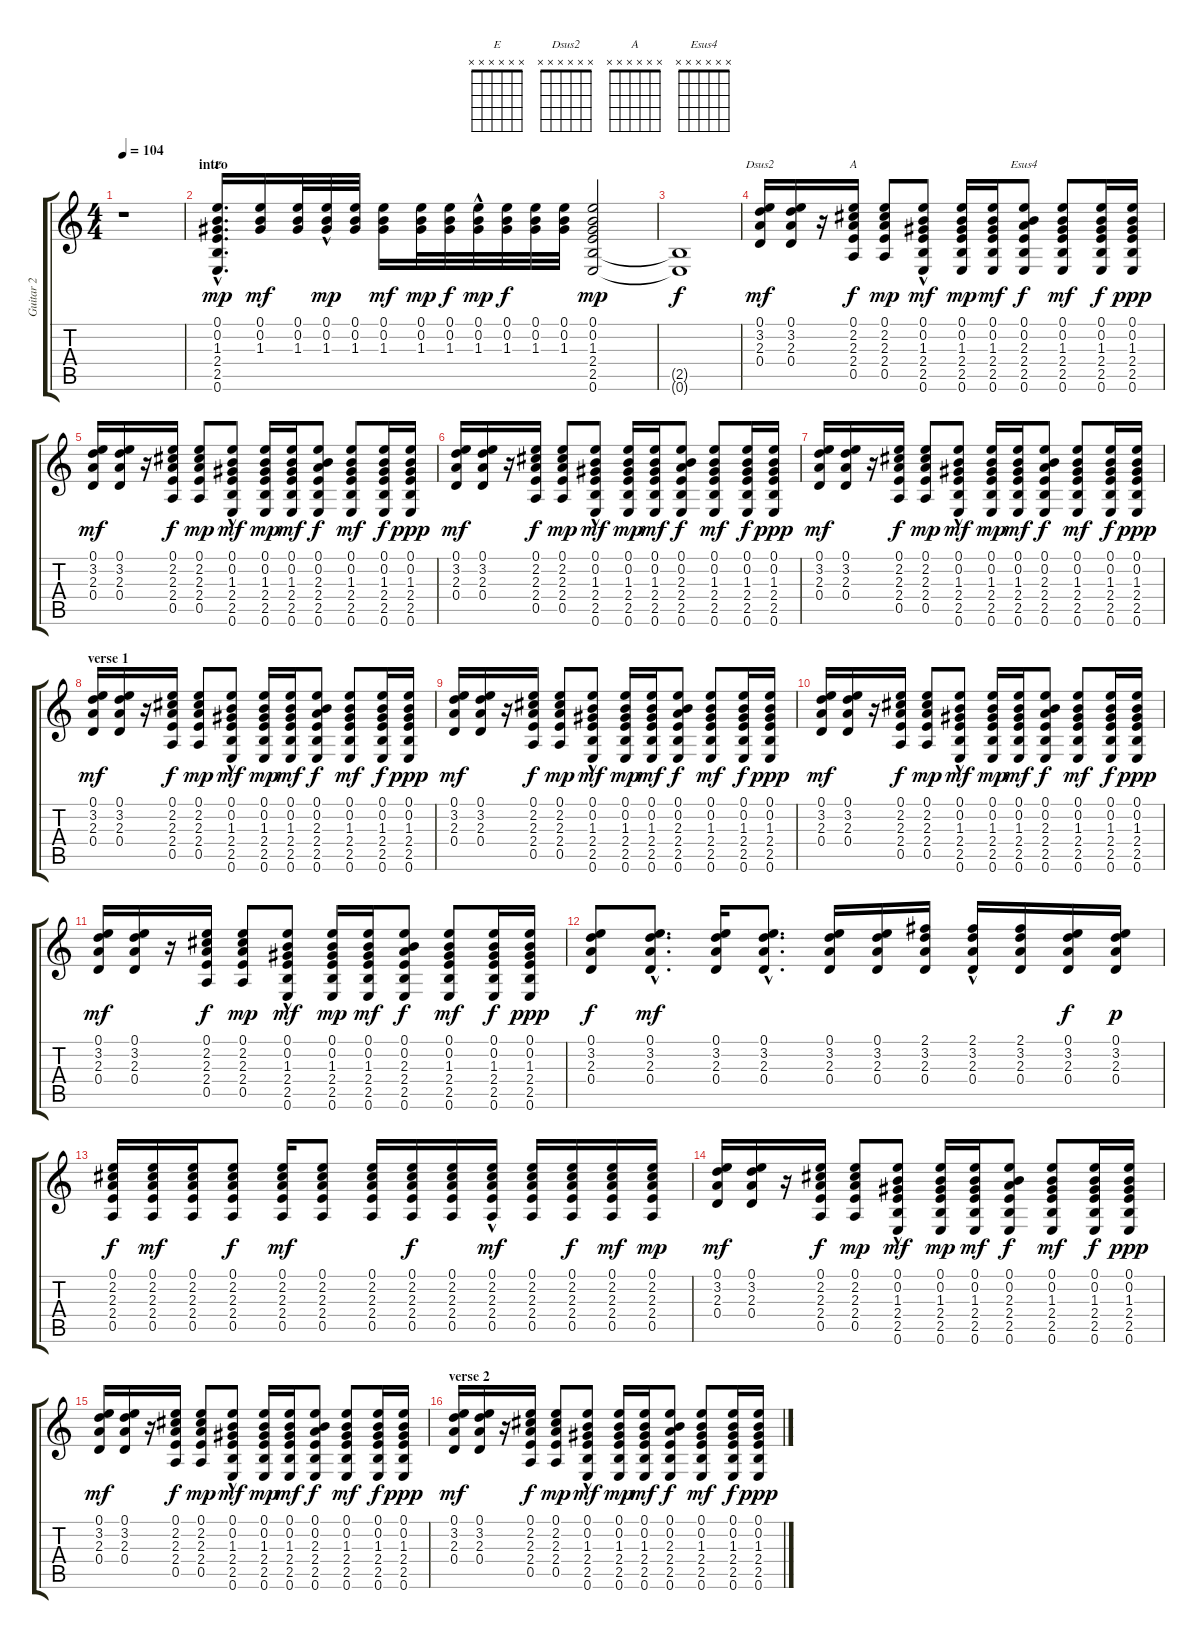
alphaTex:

\track ("Guitar 2" "Guitar 2") {instrument acousticguitarsteel}
\staff {score tabs}
\tuning (E4 B3 G3 D3 A2 E2) {hide}
\chord ("E" x x x x x x)
\chord ("Dsus2" x x x x x x)
\chord ("A" x x x x x x)
\chord ("Esus4" x x x x x x)
\ts (4 4)
\tempo 104
\clef g2
\ks c
r.1{dy mp instrument acousticguitarsteel} |
\section ("" "intro")
(0.1{hac} 0.2{hac} 1.3{hac} 2.4 2.5 0.6{hac}).16{d ch "E"} (0.1 0.2 1.3).16{dy mf} (0.1 0.2 1.3).32 (0.1 0.2{hac} 1.3).32{dy mp} (0.1 0.2 1.3).32 (0.1 0.2 1.3).16{dy mf} (0.1 0.2 1.3).32{dy mp} (0.1 0.2 1.3).32{dy f} (0.1{hac} 0.2 1.3).32{dy mp} (0.1 0.2 1.3).32{dy f} (0.1 0.2 1.3).32 (0.1 0.2 1.3).32 (0.1 0.2 1.3 2.4 2.5 0.6).2{dy mp} |
(2.5{t} 0.6{t}).1{dy f} |
(0.1 3.2 2.3 0.4).16{ch "Dsus2" dy mf} (0.1 3.2 2.3 0.4).16 r.16 (0.1 2.2 2.3 2.4 0.5).16{ch "A" dy f} (0.1 2.2 2.3 2.4 0.5).8{dy mp} (0.1 0.2 1.3{hac} 2.4{hac} 2.5{hac} 0.6).8{dy mf} (0.1 0.2 1.3 2.4 2.5 0.6).16{dy mp} (0.1 0.2 1.3 2.4 2.5 0.6).16{dy mf} (0.1 0.2 2.3 2.4 2.5 0.6).8{ch "Esus4" dy f} (0.1 0.2 1.3 2.4 2.5 0.6).8{dy mf} (0.1 0.2 1.3 2.4 2.5 0.6).16{dy f} (0.1 0.2 1.3 2.4 2.5 0.6).16{dy ppp} |
(0.1 3.2 2.3 0.4).16{dy mf} (0.1 3.2 2.3 0.4).16 r.16 (0.1 2.2 2.3 2.4 0.5).16{dy f} (0.1 2.2 2.3 2.4 0.5).8{dy mp} (0.1 0.2 1.3{hac} 2.4{hac} 2.5{hac} 0.6).8{dy mf} (0.1 0.2 1.3 2.4 2.5 0.6).16{dy mp} (0.1 0.2 1.3 2.4 2.5 0.6).16{dy mf} (0.1 0.2 2.3 2.4 2.5 0.6).8{dy f} (0.1 0.2 1.3 2.4 2.5 0.6).8{dy mf} (0.1 0.2 1.3 2.4 2.5 0.6).16{dy f} (0.1 0.2 1.3 2.4 2.5 0.6).16{dy ppp} |
(0.1 3.2 2.3 0.4).16{dy mf} (0.1 3.2 2.3 0.4).16 r.16 (0.1 2.2 2.3 2.4 0.5).16{dy f} (0.1 2.2 2.3 2.4 0.5).8{dy mp} (0.1 0.2 1.3{hac} 2.4{hac} 2.5{hac} 0.6).8{dy mf} (0.1 0.2 1.3 2.4 2.5 0.6).16{dy mp} (0.1 0.2 1.3 2.4 2.5 0.6).16{dy mf} (0.1 0.2 2.3 2.4 2.5 0.6).8{dy f} (0.1 0.2 1.3 2.4 2.5 0.6).8{dy mf} (0.1 0.2 1.3 2.4 2.5 0.6).16{dy f} (0.1 0.2 1.3 2.4 2.5 0.6).16{dy ppp} |
(0.1 3.2 2.3 0.4).16{dy mf} (0.1 3.2 2.3 0.4).16 r.16 (0.1 2.2 2.3 2.4 0.5).16{dy f} (0.1 2.2 2.3 2.4 0.5).8{dy mp} (0.1 0.2 1.3{hac} 2.4{hac} 2.5{hac} 0.6).8{dy mf} (0.1 0.2 1.3 2.4 2.5 0.6).16{dy mp} (0.1 0.2 1.3 2.4 2.5 0.6).16{dy mf} (0.1 0.2 2.3 2.4 2.5 0.6).8{dy f} (0.1 0.2 1.3 2.4 2.5 0.6).8{dy mf} (0.1 0.2 1.3 2.4 2.5 0.6).16{dy f} (0.1 0.2 1.3 2.4 2.5 0.6).16{dy ppp} |
\section ("" "verse 1")
(0.1 3.2 2.3 0.4).16{dy mf} (0.1 3.2 2.3 0.4).16 r.16 (0.1 2.2 2.3 2.4 0.5).16{dy f} (0.1 2.2 2.3 2.4 0.5).8{dy mp} (0.1 0.2 1.3{hac} 2.4{hac} 2.5{hac} 0.6).8{dy mf} (0.1 0.2 1.3 2.4 2.5 0.6).16{dy mp} (0.1 0.2 1.3 2.4 2.5 0.6).16{dy mf} (0.1 0.2 2.3 2.4 2.5 0.6).8{dy f} (0.1 0.2 1.3 2.4 2.5 0.6).8{dy mf} (0.1 0.2 1.3 2.4 2.5 0.6).16{dy f} (0.1 0.2 1.3 2.4 2.5 0.6).16{dy ppp} |
(0.1 3.2 2.3 0.4).16{dy mf} (0.1 3.2 2.3 0.4).16 r.16 (0.1 2.2 2.3 2.4 0.5).16{dy f} (0.1 2.2 2.3 2.4 0.5).8{dy mp} (0.1 0.2 1.3{hac} 2.4{hac} 2.5{hac} 0.6).8{dy mf} (0.1 0.2 1.3 2.4 2.5 0.6).16{dy mp} (0.1 0.2 1.3 2.4 2.5 0.6).16{dy mf} (0.1 0.2 2.3 2.4 2.5 0.6).8{dy f} (0.1 0.2 1.3 2.4 2.5 0.6).8{dy mf} (0.1 0.2 1.3 2.4 2.5 0.6).16{dy f} (0.1 0.2 1.3 2.4 2.5 0.6).16{dy ppp} |
(0.1 3.2 2.3 0.4).16{dy mf} (0.1 3.2 2.3 0.4).16 r.16 (0.1 2.2 2.3 2.4 0.5).16{dy f} (0.1 2.2 2.3 2.4 0.5).8{dy mp} (0.1 0.2 1.3{hac} 2.4{hac} 2.5{hac} 0.6).8{dy mf} (0.1 0.2 1.3 2.4 2.5 0.6).16{dy mp} (0.1 0.2 1.3 2.4 2.5 0.6).16{dy mf} (0.1 0.2 2.3 2.4 2.5 0.6).8{dy f} (0.1 0.2 1.3 2.4 2.5 0.6).8{dy mf} (0.1 0.2 1.3 2.4 2.5 0.6).16{dy f} (0.1 0.2 1.3 2.4 2.5 0.6).16{dy ppp} |
(0.1 3.2 2.3 0.4).16{dy mf} (0.1 3.2 2.3 0.4).16 r.16 (0.1 2.2 2.3 2.4 0.5).16{dy f} (0.1 2.2 2.3 2.4 0.5).8{dy mp} (0.1 0.2 1.3{hac} 2.4{hac} 2.5{hac} 0.6).8{dy mf} (0.1 0.2 1.3 2.4 2.5 0.6).16{dy mp} (0.1 0.2 1.3 2.4 2.5 0.6).16{dy mf} (0.1 0.2 2.3 2.4 2.5 0.6).8{dy f} (0.1 0.2 1.3 2.4 2.5 0.6).8{dy mf} (0.1 0.2 1.3 2.4 2.5 0.6).16{dy f} (0.1 0.2 1.3 2.4 2.5 0.6).16{dy ppp} |
(0.1 3.2 2.3 0.4).8{dy f} (0.1{hac} 3.2{hac} 2.3{hac} 0.4{hac}).8{d dy mf} (0.1 3.2 2.3 0.4).16 (0.1{hac} 3.2{hac} 2.3 0.4{hac}).8{d} (0.1 3.2 2.3 0.4).16 (0.1 3.2 2.3 0.4).16 (2.1 3.2 2.3 0.4).16 (2.1 3.2 2.3{hac} 0.4).16 (2.1 3.2 2.3 0.4).16 (0.1 3.2 2.3 0.4).16{dy f} (0.1 3.2 2.3 0.4).16{dy p} |
(0.1 2.2 2.3 2.4 0.5).16{dy f} (0.1 2.2 2.3 2.4 0.5).16{dy mf} (0.1 2.2 2.3 2.4 0.5).16 (0.1 2.2 2.3 2.4 0.5).8{dy f} (0.1 2.2 2.3 2.4 0.5).16{dy mf} (0.1 2.2 2.3 2.4 0.5).8 (0.1 2.2 2.3 2.4 0.5).16 (0.1 2.2 2.3 2.4 0.5).16{dy f} (0.1 2.2 2.3 2.4 0.5).16 (0.1 2.2 2.3 2.4 0.5{hac}).16{dy mf} (0.1 2.2 2.3 2.4 0.5).16 (0.1 2.2 2.3 2.4 0.5).16{dy f} (0.1 2.2 2.3 2.4 0.5).16{dy mf} (0.1 2.2 2.3 2.4 0.5).16{dy mp} |
(0.1 3.2 2.3 0.4).16{dy mf} (0.1 3.2 2.3 0.4).16 r.16 (0.1 2.2 2.3 2.4 0.5).16{dy f} (0.1 2.2 2.3 2.4 0.5).8{dy mp} (0.1 0.2 1.3{hac} 2.4{hac} 2.5{hac} 0.6).8{dy mf} (0.1 0.2 1.3 2.4 2.5 0.6).16{dy mp} (0.1 0.2 1.3 2.4 2.5 0.6).16{dy mf} (0.1 0.2 2.3 2.4 2.5 0.6).8{dy f} (0.1 0.2 1.3 2.4 2.5 0.6).8{dy mf} (0.1 0.2 1.3 2.4 2.5 0.6).16{dy f} (0.1 0.2 1.3 2.4 2.5 0.6).16{dy ppp} |
(0.1 3.2 2.3 0.4).16{dy mf} (0.1 3.2 2.3 0.4).16 r.16 (0.1 2.2 2.3 2.4 0.5).16{dy f} (0.1 2.2 2.3 2.4 0.5).8{dy mp} (0.1 0.2 1.3{hac} 2.4{hac} 2.5{hac} 0.6).8{dy mf} (0.1 0.2 1.3 2.4 2.5 0.6).16{dy mp} (0.1 0.2 1.3 2.4 2.5 0.6).16{dy mf} (0.1 0.2 2.3 2.4 2.5 0.6).8{dy f} (0.1 0.2 1.3 2.4 2.5 0.6).8{dy mf} (0.1 0.2 1.3 2.4 2.5 0.6).16{dy f} (0.1 0.2 1.3 2.4 2.5 0.6).16{dy ppp} |
\section ("" "verse 2")
(0.1 3.2 2.3 0.4).16{dy mf} (0.1 3.2 2.3 0.4).16 r.16 (0.1 2.2 2.3 2.4 0.5).16{dy f} (0.1 2.2 2.3 2.4 0.5).8{dy mp} (0.1 0.2 1.3{hac} 2.4{hac} 2.5{hac} 0.6).8{dy mf} (0.1 0.2 1.3 2.4 2.5 0.6).16{dy mp} (0.1 0.2 1.3 2.4 2.5 0.6).16{dy mf} (0.1 0.2 2.3 2.4 2.5 0.6).8{dy f} (0.1 0.2 1.3 2.4 2.5 0.6).8{dy mf} (0.1 0.2 1.3 2.4 2.5 0.6).16{dy f} (0.1 0.2 1.3 2.4 2.5 0.6).16{dy ppp}
